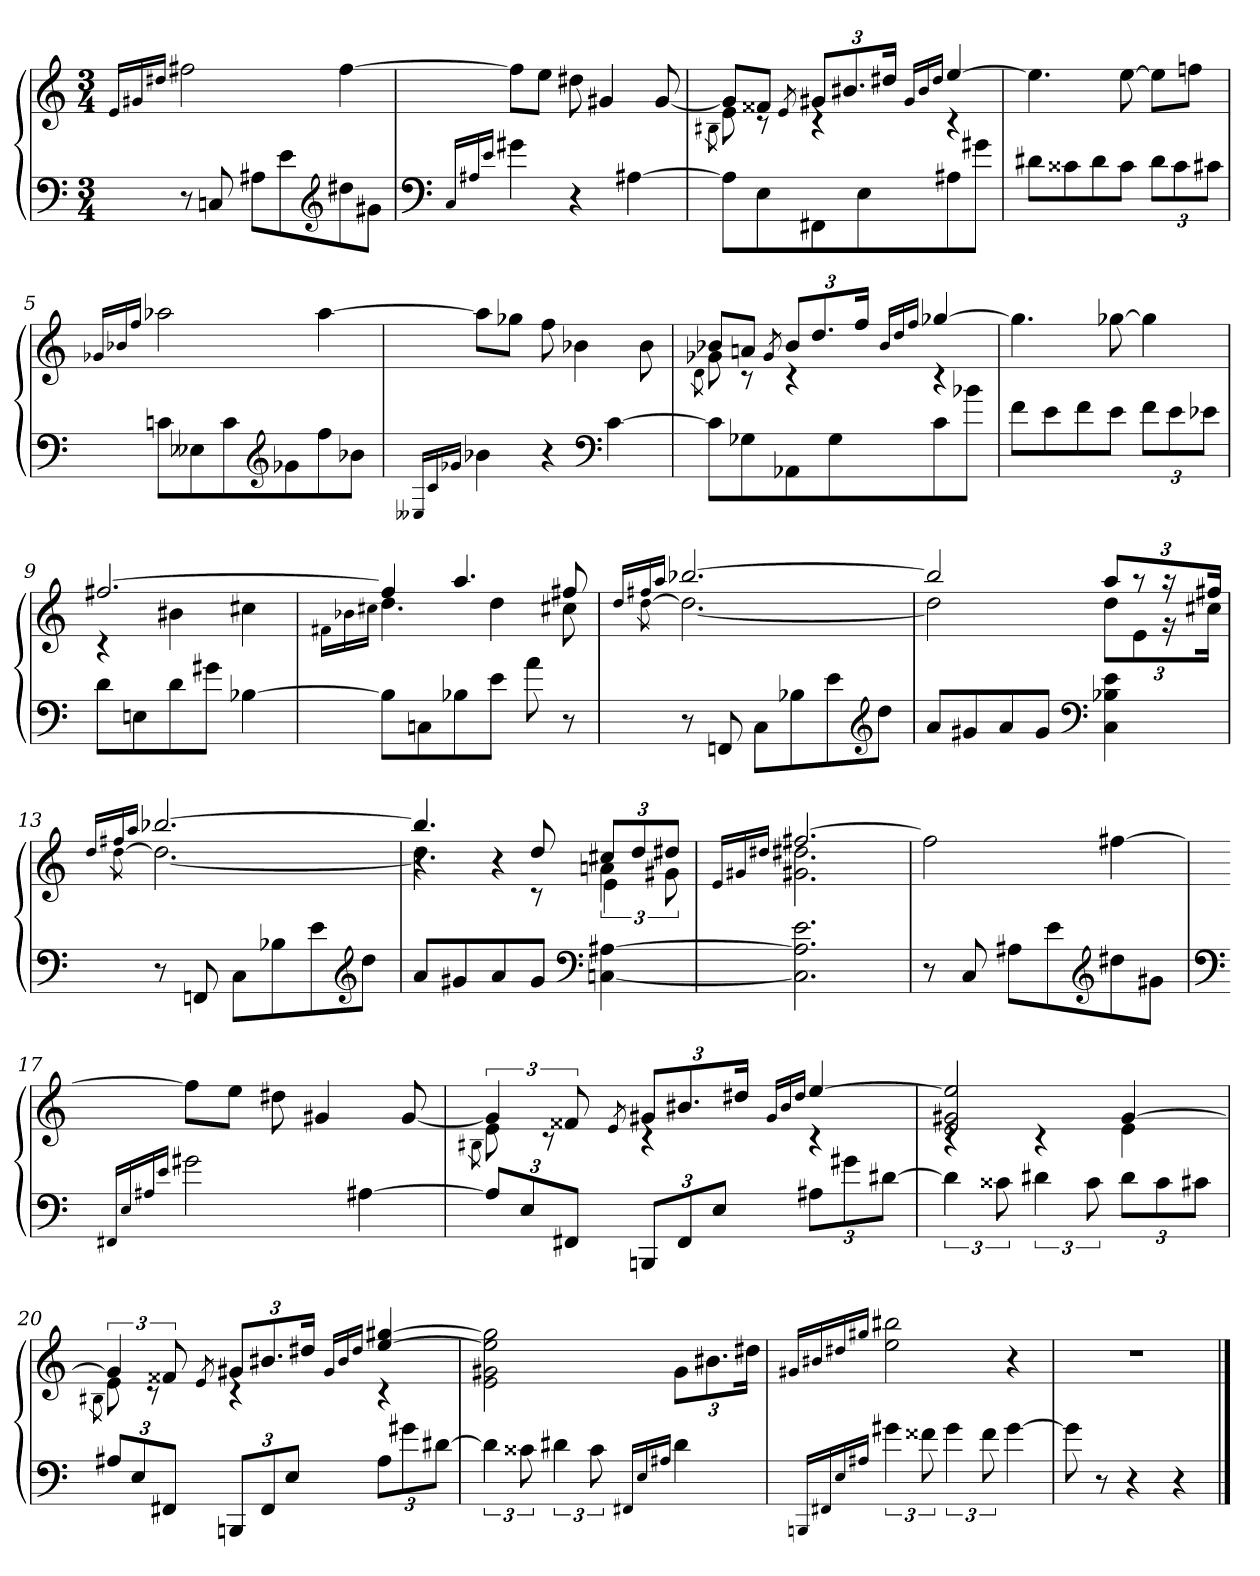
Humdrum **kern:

**kern	**kern
*part1	*part1
*staff2	*staff1
*clefF4	*clefG2
*k[]	*k[]
*M3/4	*M3/4
=1	=1
.	16qqe/LL
.	16qqg#X/
.	16qqdd#X/JJ
8r	2ff#X
8Cn	.
8A#XL	.
8e	.
*clefG2	*
8dd#X	[4ff#
8g#XJ	.
=2	=2
*clefF4	*
16qqC/LL	.
16qqA#X/	.
16qqe/JJ	.
4g#X	8ff#L]
.	8eeJ
4r	8dd#X
.	4g#X
[4A#X	.
.	[8g#
=3	=3
*	*^
.	.	8qB#X\
8A#L]	8g#L]	8e
8E	8f##XJ	8rc
.	8qe/	.
8FF#X	12g#XL	4rc
.	12.b#X	.
8E	.	.
.	24dd#XJk	.
.	16qqg#/LL	.
.	16qqb#/	.
.	16qqdd#/JJ	.
8A#X	[4ee	4rc
8g#XJ	.	.
*	*v	*v
=4	=4
8d#XL	4.ee]
8c##X	.
8d#	.
8c##J	[8ee
12d#L	8eeL]
12c##	.
.	8ffnJ
12c#XJ	.
=5	=5
.	16qqg-X/LL
.	16qqb-X/
.	16qqff/JJ
8cnL	2aa-X
8E--X	.
8c	.
*clefG2	*
8g-X	.
8ff	[4aa-
8b-XJ	.
=6	=6
16qqE--X/LL	.
16qqc/	.
16qqg-X/JJ	.
4b-X	8aa-L]
.	8gg-XJ
4r	8ff
.	4b-X
*clefF4	*
[4c	.
.	8b-
=7	=7
*	*^
.	.	8qd\
8cL]	8b-XL	8g-X
8G-X	8anJ	8rc
.	8qg-/	.
8AA-X	12b-L	4rc
.	12.dd	.
8G-	.	.
.	24ffJk	.
.	16qqb-/LL	.
.	16qqdd/	.
.	16qqff/JJ	.
8c	[4gg-X	4rc
8b-XJ	.	.
*	*v	*v
=8	=8
8fL	4.gg-]
8e	.
8f	.
8eJ	[8gg-X
12fL	4gg-]
12e	.
12e-XJ	.
=9	=9
*	*^
8dL	[2.ff#X	4rc
8En	.	.
8d	.	4b#X
8g#XJ	.	.
[4B-X	.	4cc#X
=10	=10	=10
.	.	16qqf#X\LL
.	.	16qqb-X\
.	.	16qqcc#X\JJ
8B-L]	4ff#]	4.dd
8Cn	.	.
8B-X	4.aa	.
8eJ	.	4dd
8a	.	.
8r	8ff#X	8cc#X
=11	=11	=11
.	16qqdd/LL	.
.	16qqff#X/	.
.	16qqaa/JJ	[8qdd\
8r	[2.bb-X	2.dd_
8FFn	.	.
8CL	.	.
8B-X	.	.
8e	.	.
*clefG2	*	*
8ddJ	.	.
=12	=12	=12
8aL	2bb-]	2dd]
8g#X	.	.
8a	.	.
8g#J	.	.
*clefF4	*	*
4C 4B-X 4e	12aaL	12ddL
.	12r	12e
.	24r	24r
.	24ff#XJk	24cc#XJk
=13	=13	=13
.	16qqdd/LL	.
.	16qqff#X/	.
.	16qqaa/JJ	[8qdd\
8r	[2.bb-X	2.dd_
8FFn	.	.
8CL	.	.
8B-X	.	.
8e	.	.
*clefG2	*	*
8ddJ	.	.
=14	=14	=14
*	*	*^
8aL	4.bb-]	4.dd]	4r
8g#X	.	.	.
8a	.	.	4r
8g#J	8dd	8rc	.
*clefF4	*	*	*
[4Cn [4A#X	12cc#XL	6an	4e\
.	12dd	.	.
.	12dd#XJ	12g#X	.
*	*v	*v	*v
=15	=15
.	16qqe/LL
.	16qqg#X/
.	16qqdd#X/JJ
*	*^
2.C] 2.A#] 2.e	[2.ff#X	2.g#X 2.dd#X
*	*v	*v
=16	=16
8r	2ff#]
8C	.
8A#XL	.
8e	.
*clefG2	*
8dd#X	[4ff#X
8g#XJ	.
=17	=17
*clefF4	*
16qqFF#X/LL	.
16qqE/	.
16qqA#X/	.
16qqe/JJ	.
2g#X	8ff#L]
.	8eeJ
.	8dd#X
.	4g#X
[4A#X	.
.	[8g#
=18	=18
*	*^
.	.	8qB#X\
12A#L]	6g#]	8e
12E	.	.
.	.	8rc
12FF#XJ	12f##X	.
.	8qe/	.
12BBBnL	12g#XL	4rc
12FF#	12.b#X	.
12EJ	.	.
.	24dd#XJk	.
.	16qqg#/LL	.
.	16qqb#/	.
.	16qqdd#/JJ	.
12A#XL	[4ee	4rc
12g#X	.	.
[12d#XJ	.	.
=19	=19	=19
6d#]	2e 2g#X 2ee]	4rc
12c##X	.	.
6d#X	.	4rc
12c##	.	.
12d#L	[4g#	4e
12c##	.	.
12c#XJ	.	.
=20	=20	=20
.	.	8qB#X\
12A#XL	6g#]	8e
12E	.	.
.	.	8rc
12FF#XJ	12f##X	.
.	8qe/	.
12BBBnL	12g#XL	4rc
12FF#	12.b#X	.
12EJ	.	.
.	24dd#XJk	.
.	16qqg#/LL	.
.	16qqb#/	.
.	16qqdd#/JJ	.
12A#L	[4ee [4gg#X	4rc
12g#X	.	.
[12d#XJ	.	.
*	*v	*v
=21	=21
6d#]	2e 2g#X 2ee] 2gg#]
12c##X	.
6d#X	.
12c##	.
16qqFF#X/LL	.
16qqE/	.
16qqA#X/JJ	.
4d#	12g#L
.	12.b#X
.	24dd#XJk
=22	=22
16qqBBBn/LL	16qqg#X/LL
16qqFF#X/	16qqb#X/
16qqE/	16qqdd#X/
16qqA#X/JJ	16qqgg#X/JJ
6g#X	2ee 2bb#X
12f##X	.
6g#	.
12f##	.
[4g#	4r
=23	=23
8g#]	2.r
8r	.
4r	.
4r	.
==	==
*-	*-
